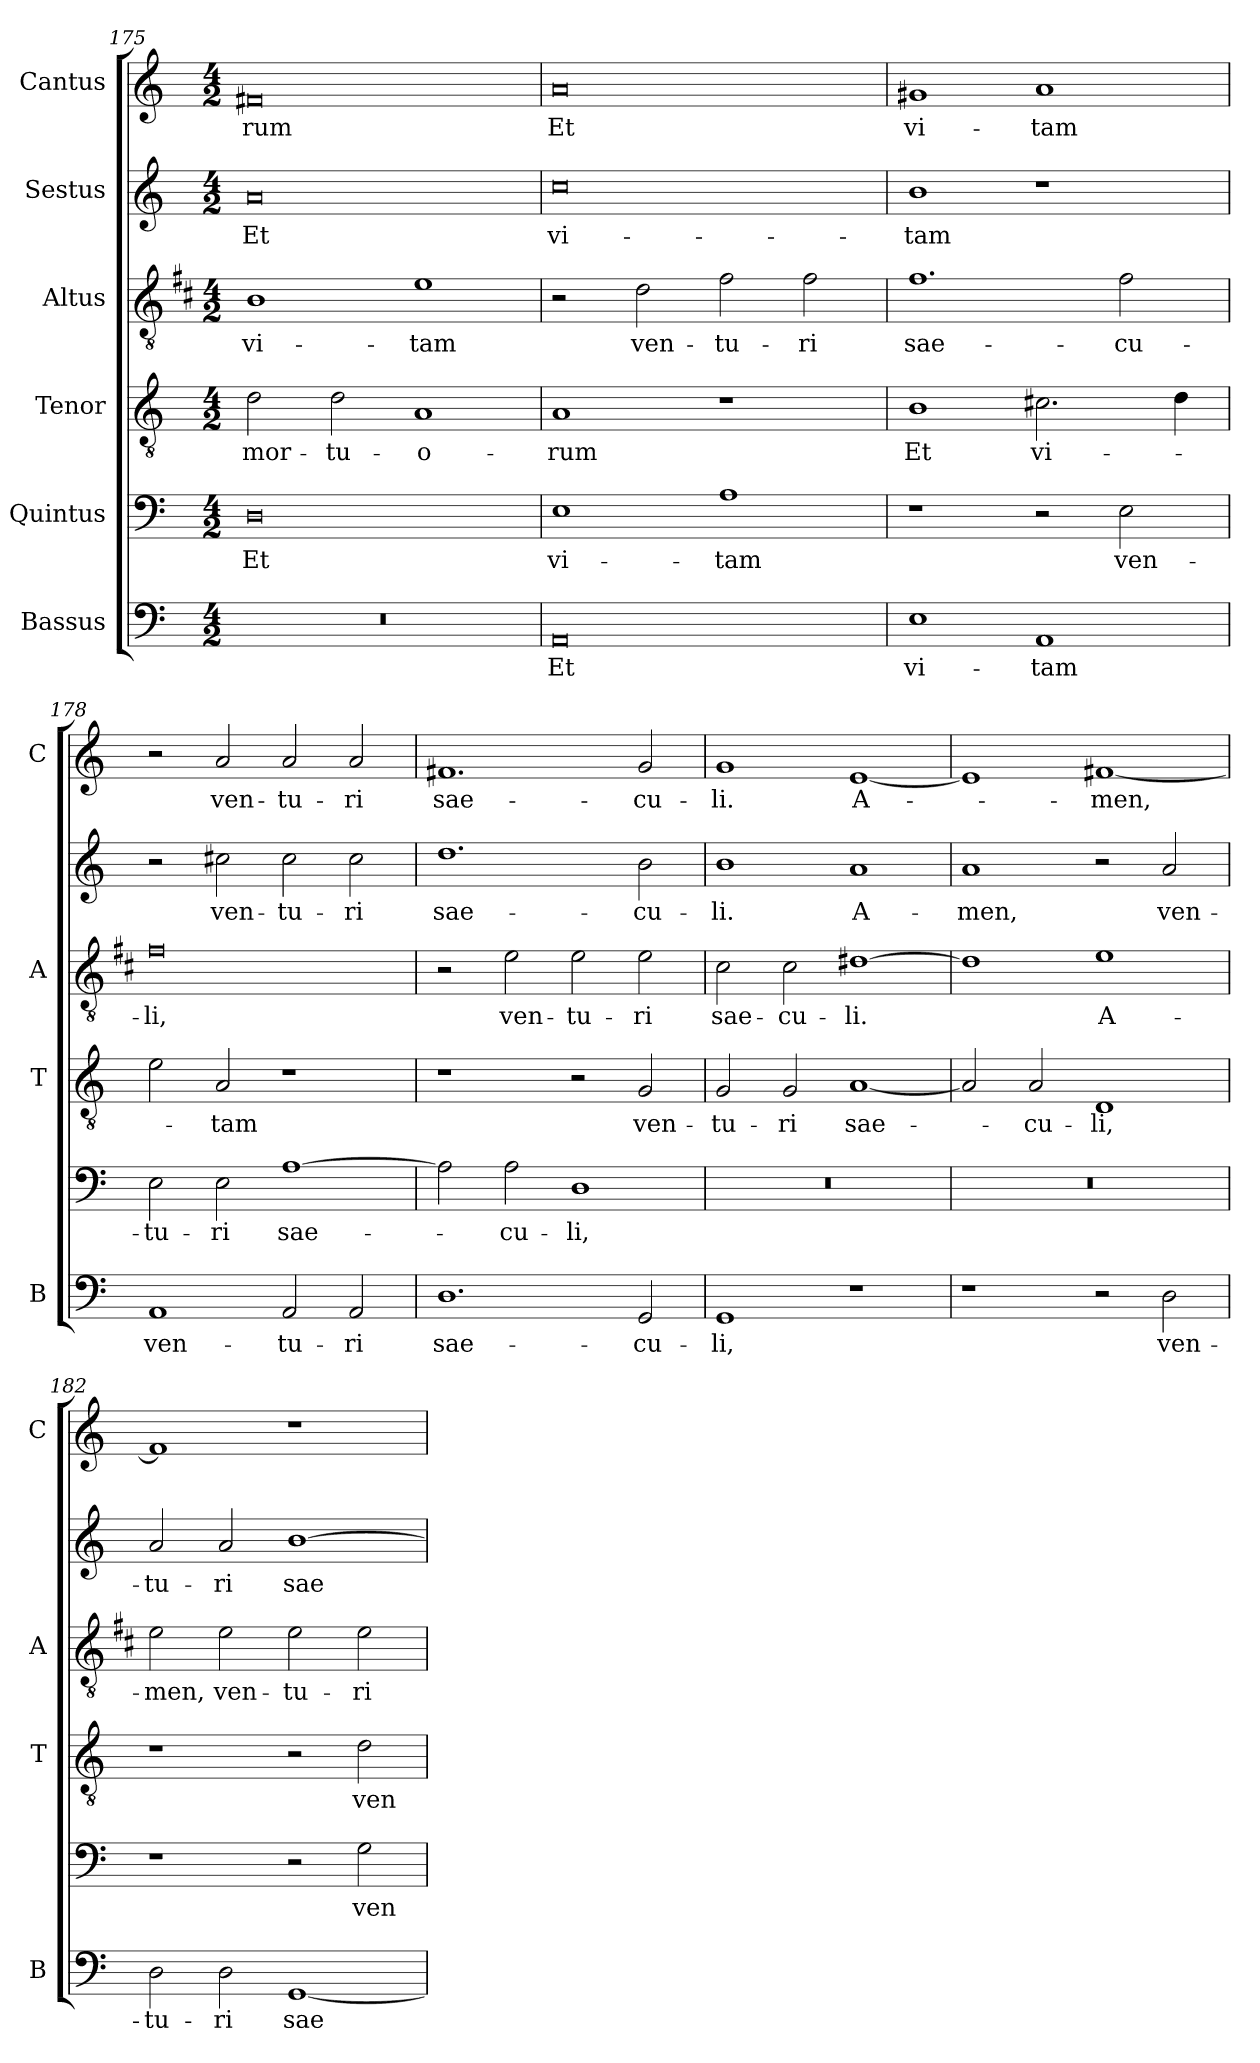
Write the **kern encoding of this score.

**kern	**text	**kern	**text	**kern	**text	**kern	**text	**kern	**text	**kern	**text
*part6	*part6	*part5	*part5	*part4	*part4	*part3	*part3	*part2	*part2	*part1	*part1
*staff6	*staff6	*staff5	*staff5	*staff4	*staff4	*staff3	*staff3	*staff2	*staff2	*staff1	*staff1
*I"Bassus	*	*I"Quintus	*	*I"Tenor	*	*I"Altus	*	*I"Sestus	*	*I"Cantus	*
*I'B	*	*	*	*I'T	*	*I'A	*	*	*	*I'C	*
*clefF4	*	*clefF4	*	*clefGv2	*	*clefGv2	*	*clefG2	*	*clefG2	*
*	*	*	*	*	*	*ITrd1c2	*	*	*	*	*
*k[]	*	*k[]	*	*k[]	*	*k[]	*	*k[]	*	*k[]	*
*C:	*	*C:	*	*C:	*	*C:	*	*C:	*	*C:	*
*M4/2	*	*M4/2	*	*M4/2	*	*M4/2	*	*M4/2	*	*M4/2	*
=175	=175	=175	=175	=175	=175	=175	=175	=175	=175	=175	=175
!	!	!	!LO:LY:b	!	!LO:LY:b	!	!LO:LY:b	!	!LO:LY:b	!	!LO:LY:b
0r	.	0D	Et	2d\	mor-	1A	vi-	0a	Et	0f#X	-rum
!	!	!	!	!	!LO:LY:b	!	!	!	!	!	!
.	.	.	.	2d\	-tu-	.	.	.	.	.	.
!	!	!	!	!	!LO:LY:b	!	!LO:LY:b	!	!	!	!
.	.	.	.	1A	-o-	1d	-tam	.	.	.	.
=176	=176	=176	=176	=176	=176	=176	=176	=176	=176	=176	=176
!	!LO:LY:b	!	!LO:LY:b	!	!LO:LY:b	!	!	!	!LO:LY:b	!	!LO:LY:b
0AA	Et	1E	vi-	1A	-rum	2r	.	0cc	vi-	0a	Et
!	!	!	!	!	!	!	!LO:LY:b	!	!	!	!
.	.	.	.	.	.	2c\	ven-	.	.	.	.
!	!	!	!LO:LY:b	!	!	!	!LO:LY:b	!	!	!	!
.	.	1A	-tam	1r	.	2e\	-tu-	.	.	.	.
!	!	!	!	!	!	!	!LO:LY:b	!	!	!	!
.	.	.	.	.	.	2e\	-ri	.	.	.	.
=177	=177	=177	=177	=177	=177	=177	=177	=177	=177	=177	=177
!	!LO:LY:b	!	!	!	!LO:LY:b	!	!LO:LY:b	!	!LO:LY:b	!	!LO:LY:b
1E	vi-	1r	.	1B	Et	1.e	sae-	1b	-tam	1g#X	vi-
!	!LO:LY:b	!	!	!	!LO:LY:b	!	!	!	!	!	!LO:LY:b
1AA	-tam	2r	.	2.c#X\	vi-	.	.	1r	.	1a	-tam
!	!	!	!LO:LY:b	!	!	!	!LO:LY:b	!	!	!	!
.	.	2E\	ven-	.	.	2e\	-cu-	.	.	.	.
.	.	.	.	4d\	.	.	.	.	.	.	.
=178	=178	=178	=178	=178	=178	=178	=178	=178	=178	=178	=178
!	!LO:LY:b	!	!LO:LY:b	!	!	!	!LO:LY:b	!	!	!	!
1AA	ven-	2E\	-tu-	2e\	.	0e	-li,	2r	.	2r	.
!	!	!	!LO:LY:b	!	!LO:LY:b	!	!	!	!LO:LY:b	!	!LO:LY:b
.	.	2E\	-ri	2A/	-tam	.	.	2cc#X\	ven-	2a/	ven-
!	!LO:LY:b	!	!LO:LY:b	!	!	!	!	!	!LO:LY:b	!	!LO:LY:b
2AA/	-tu-	[1A	sae-	1r	.	.	.	2cc#\	-tu-	2a/	-tu-
!	!LO:LY:b	!	!	!	!	!	!	!	!LO:LY:b	!	!LO:LY:b
2AA/	-ri	.	.	.	.	.	.	2cc#\	-ri	2a/	-ri
!!LO:LB:g=z
=179	=179	=179	=179	=179	=179	=179	=179	=179	=179	=179	=179
!	!LO:LY:b	!	!	!	!	!	!	!	!LO:LY:b	!	!LO:LY:b
1.D	sae-	2A\]	.	1r	.	2r	.	1.dd	sae-	1.f#X	sae-
!	!	!	!LO:LY:b	!	!	!	!LO:LY:b	!	!	!	!
.	.	2A\	-cu-	.	.	2d\	ven-	.	.	.	.
!	!	!	!LO:LY:b	!	!	!	!LO:LY:b	!	!	!	!
.	.	1D	-li,	2r	.	2d\	-tu-	.	.	.	.
!	!LO:LY:b	!	!	!	!LO:LY:b	!	!LO:LY:b	!	!LO:LY:b	!	!LO:LY:b
2GG/	-cu-	.	.	2G/	ven-	2d\	-ri	2b\	-cu-	2g/	-cu-
=180	=180	=180	=180	=180	=180	=180	=180	=180	=180	=180	=180
!	!LO:LY:b	!	!	!	!LO:LY:b	!	!LO:LY:b	!	!LO:LY:b	!	!LO:LY:b
1GG	-li,	0r	.	2G/	-tu-	2B\	sae-	1b	-li.	1g	-li.
!	!	!	!	!	!LO:LY:b	!	!LO:LY:b	!	!	!	!
.	.	.	.	2G/	-ri	2B\	-cu-	.	.	.	.
!	!	!	!	!	!LO:LY:b	!	!LO:LY:b	!	!LO:LY:b	!	!LO:LY:b
1r	.	.	.	[1A	sae-	[1c#X	-li.	1a	A-	[1e	A-
=181	=181	=181	=181	=181	=181	=181	=181	=181	=181	=181	=181
!	!	!	!	!	!	!	!	!	!LO:LY:b	!	!
1r	.	0r	.	2A/]	.	1c#]	.	1a	-men,	1e]	.
!	!	!	!	!	!LO:LY:b	!	!	!	!	!	!
.	.	.	.	2A/	-cu-	.	.	.	.	.	.
!	!	!	!	!	!LO:LY:b	!	!LO:LY:b	!	!	!	!LO:LY:b
2r	.	.	.	1D	-li,	1d	A-	2r	.	[1f#X	-men,
!	!LO:LY:b	!	!	!	!	!	!	!	!LO:LY:b	!	!
2D\	ven-	.	.	.	.	.	.	2a/	ven-	.	.
=182	=182	=182	=182	=182	=182	=182	=182	=182	=182	=182	=182
!	!LO:LY:b	!	!	!	!	!	!LO:LY:b	!	!LO:LY:b	!	!
2D\	-tu-	1r	.	1r	.	2d\	-men,	2a/	-tu-	1f#]	.
!	!LO:LY:b	!	!	!	!	!	!LO:LY:b	!	!LO:LY:b	!	!
2D\	-ri	.	.	.	.	2d\	ven-	2a/	-ri	.	.
!	!LO:LY:b	!	!	!	!	!	!LO:LY:b	!	!LO:LY:b	!	!
[1GG	sae-	2r	.	2r	.	2d\	-tu-	[1b	sae-	1r	.
!	!	!	!LO:LY:b	!	!LO:LY:b	!	!LO:LY:b	!	!	!	!
.	.	2G\	ven-	2d\	ven-	2d\	-ri	.	.	.	.
=	=	=	=	=	=	=	=	=	=	=	=
*-	*-	*-	*-	*-	*-	*-	*-	*-	*-	*-	*-
